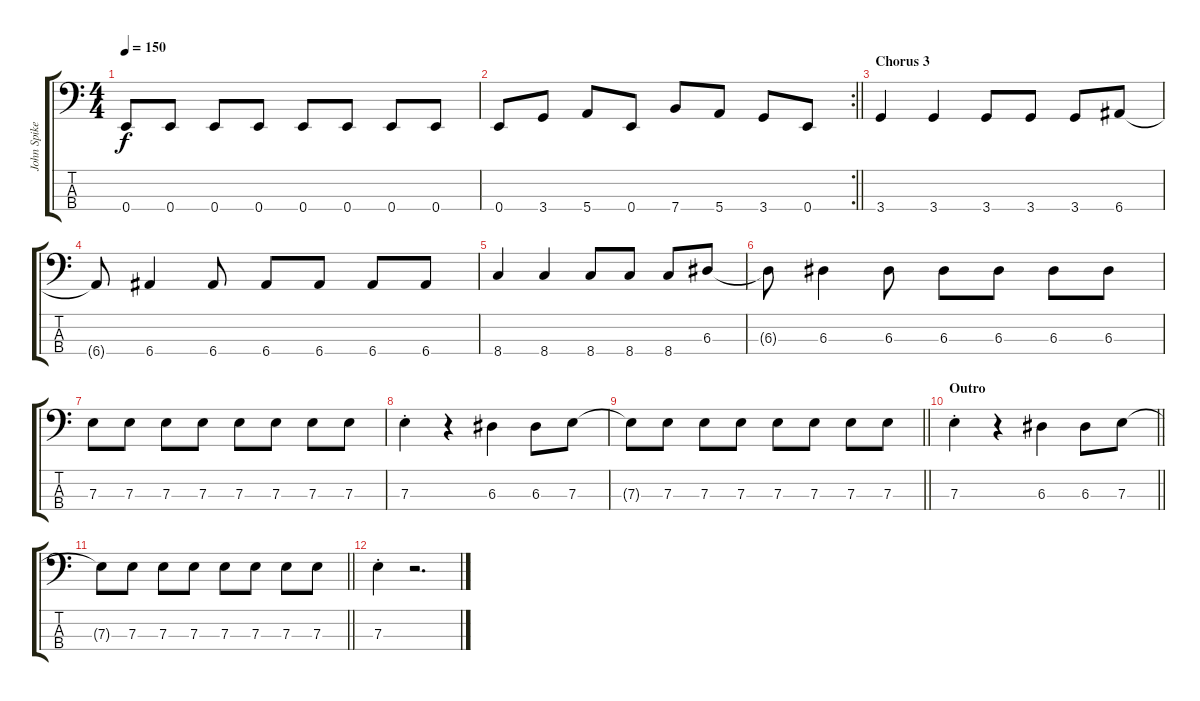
\track ("John Spiker (Bass)" "John Spike") {instrument electricbasspick}
\staff {score tabs}
\tuning (G2 D2 A1 E1) {hide}
\ts (4 4)
\tempo 150
\clef f4
\ks c
0.4.8{dy f} 0.4.8 0.4.8 0.4.8 0.4.8 0.4.8 0.4.8 0.4.8 |
\rc 2
\barLineRight lightlight
0.4.8 3.4.8 5.4.8 0.4.8 7.4.8 5.4.8 3.4.8 0.4.8 |
\section ("" "Chorus 3")
3.4.4 3.4.4 3.4.8 3.4.8 3.4.8 6.4.8 |
6.4{t}.8 6.4.4 6.4.8 6.4.8 6.4.8 6.4.8 6.4.8 |
8.4.4 8.4.4 8.4.8 8.4.8 8.4.8 6.3.8 |
6.3{t}.8 6.3.4 6.3.8 6.3.8 6.3.8 6.3.8 6.3.8 |
7.3.8 7.3.8 7.3.8 7.3.8 7.3.8 7.3.8 7.3.8 7.3.8 |
7.3{st}.4 r.4 6.3.4 6.3.8 7.3.8 |
\barLineRight lightlight
7.3{t}.8 7.3.8 7.3.8 7.3.8 7.3.8 7.3.8 7.3.8 7.3.8 |
\section ("" "Outro")
\barLineRight lightlight
7.3{st}.4 r.4 6.3.4 6.3.8 7.3.8 |
\barLineRight lightlight
7.3{t}.8 7.3.8 7.3.8 7.3.8 7.3.8 7.3.8 7.3.8 7.3.8 |
7.3{st}.4 r.2{d}
